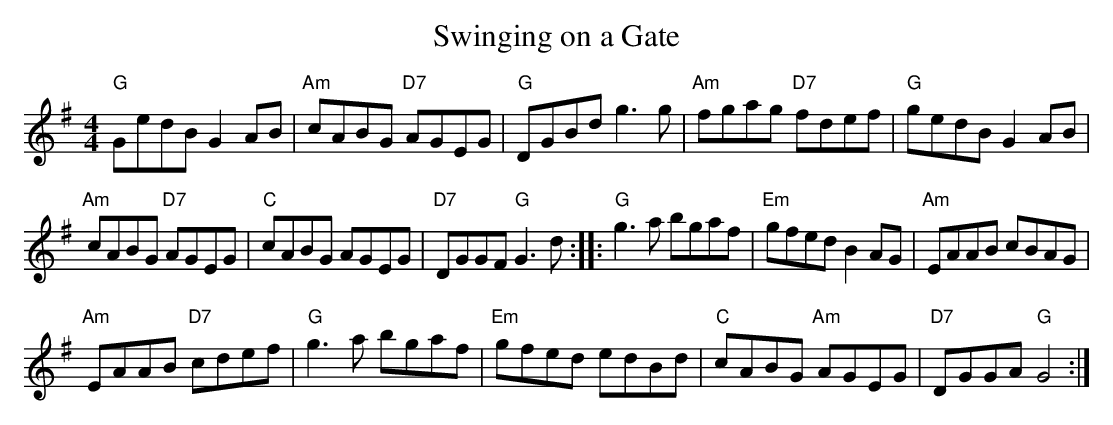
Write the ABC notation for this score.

X:1
T:Swinging on a Gate
M:4/4
L:1/8
K:G major
"G"GedB G2 AB | "Am"cABG "D7"AGEG | "G"DGBd g3 g | "Am"fgag "D7"fdef |\
"G"gedB G2 AB |
 "Am"cABG "D7"AGEG | "C"cABG AGEG | "D7"DGGF "G"G3 d :|\
|: "G"g3 a bgaf | "Em"gfed B2 AG | "Am"EAAB cBAG |
 "Am"EAAB "D7"cdef |"G"g3 a bgaf | "Em"gfed edBd | "C"cABG "Am"AGEG |\
 "D7"DGGA "G"G4 :|
